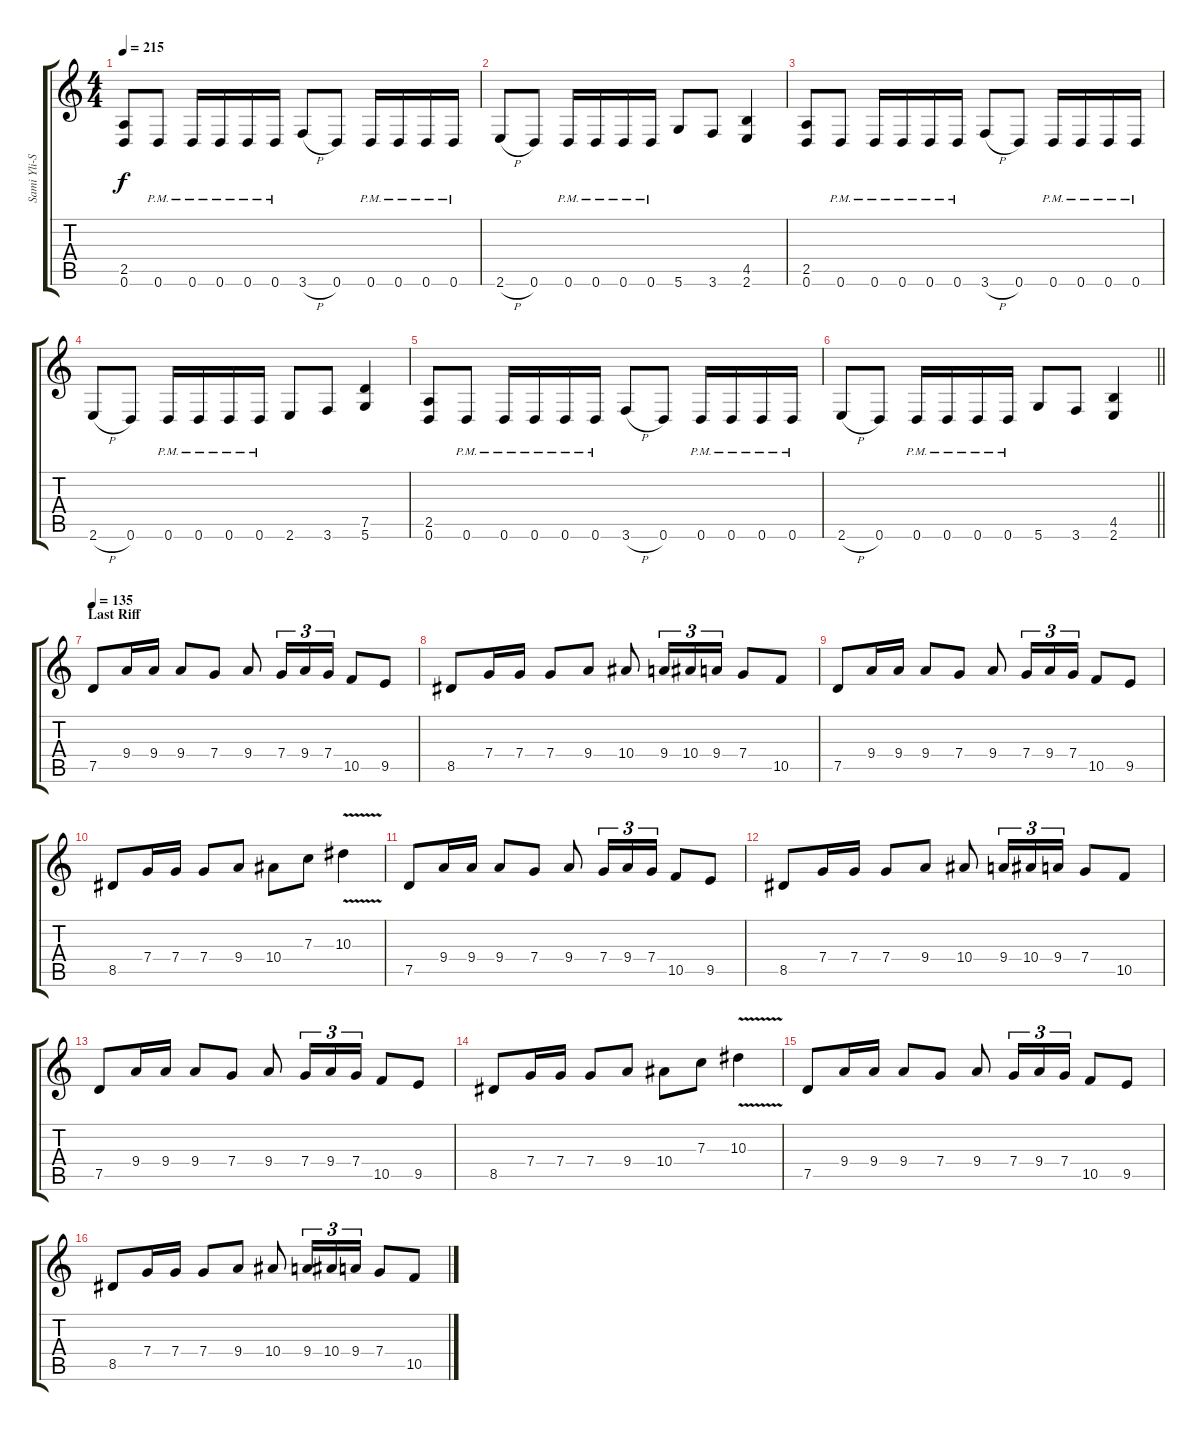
\track ("Sami Yli-Sirniö" "Sami Yli-S") {instrument distortionguitar}
\staff {score tabs}
\tuning (D4 A3 F3 C3 G2 D2) {hide}
\ts (4 4)
\tempo 215
\clef g2
\ks c
(2.5 0.6).8{dy f} 0.6{pm}.8 0.6{pm}.16 0.6{pm}.16 0.6{pm}.16 0.6{pm}.16 3.6{h}.8 0.6.8 0.6{pm}.16 0.6{pm}.16 0.6{pm}.16 0.6{pm}.16 |
2.6{h}.8 0.6.8 0.6{pm}.16 0.6{pm}.16 0.6{pm}.16 0.6{pm}.16 5.6.8 3.6.8 (4.5 2.6).4 |
(2.5 0.6).8 0.6{pm}.8 0.6{pm}.16 0.6{pm}.16 0.6{pm}.16 0.6{pm}.16 3.6{h}.8 0.6.8 0.6{pm}.16 0.6{pm}.16 0.6{pm}.16 0.6{pm}.16 |
2.6{h}.8 0.6.8 0.6{pm}.16 0.6{pm}.16 0.6{pm}.16 0.6{pm}.16 2.6.8 3.6.8 (7.5 5.6).4 |
(2.5 0.6).8 0.6{pm}.8 0.6{pm}.16 0.6{pm}.16 0.6{pm}.16 0.6{pm}.16 3.6{h}.8 0.6.8 0.6{pm}.16 0.6{pm}.16 0.6{pm}.16 0.6{pm}.16 |
\barLineRight lightlight
2.6{h}.8 0.6.8 0.6{pm}.16 0.6{pm}.16 0.6{pm}.16 0.6{pm}.16 5.6.8 3.6.8 (4.5 2.6).4 |
\section ("" "Last Riff")
\tempo 135
7.5.8{volume 13} 9.4.16 9.4.16 9.4.8 7.4.8 9.4.8 7.4.16{tu (3 2)} 9.4.16{tu (3 2)} 7.4.16{tu (3 2)} 10.5.8 9.5.8 |
8.5.8 7.4.16 7.4.16 7.4.8 9.4.8 10.4.8 9.4.16{tu (3 2)} 10.4.16{tu (3 2)} 9.4.16{tu (3 2)} 7.4.8 10.5.8 |
7.5.8 9.4.16 9.4.16 9.4.8 7.4.8 9.4.8 7.4.16{tu (3 2)} 9.4.16{tu (3 2)} 7.4.16{tu (3 2)} 10.5.8 9.5.8 |
8.5.8 7.4.16 7.4.16 7.4.8 9.4.8 10.4.8 7.3.8 10.3{v}.4 |
7.5.8 9.4.16 9.4.16 9.4.8 7.4.8 9.4.8 7.4.16{tu (3 2)} 9.4.16{tu (3 2)} 7.4.16{tu (3 2)} 10.5.8 9.5.8 |
8.5.8 7.4.16 7.4.16 7.4.8 9.4.8 10.4.8 9.4.16{tu (3 2)} 10.4.16{tu (3 2)} 9.4.16{tu (3 2)} 7.4.8 10.5.8 |
7.5.8 9.4.16 9.4.16 9.4.8 7.4.8 9.4.8 7.4.16{tu (3 2)} 9.4.16{tu (3 2)} 7.4.16{tu (3 2)} 10.5.8 9.5.8 |
8.5.8 7.4.16 7.4.16 7.4.8 9.4.8 10.4.8 7.3.8 10.3{v}.4 |
7.5.8 9.4.16 9.4.16 9.4.8 7.4.8 9.4.8 7.4.16{tu (3 2)} 9.4.16{tu (3 2)} 7.4.16{tu (3 2)} 10.5.8 9.5.8 |
8.5.8 7.4.16 7.4.16 7.4.8 9.4.8 10.4.8 9.4.16{tu (3 2)} 10.4.16{tu (3 2)} 9.4.16{tu (3 2)} 7.4.8 10.5.8
